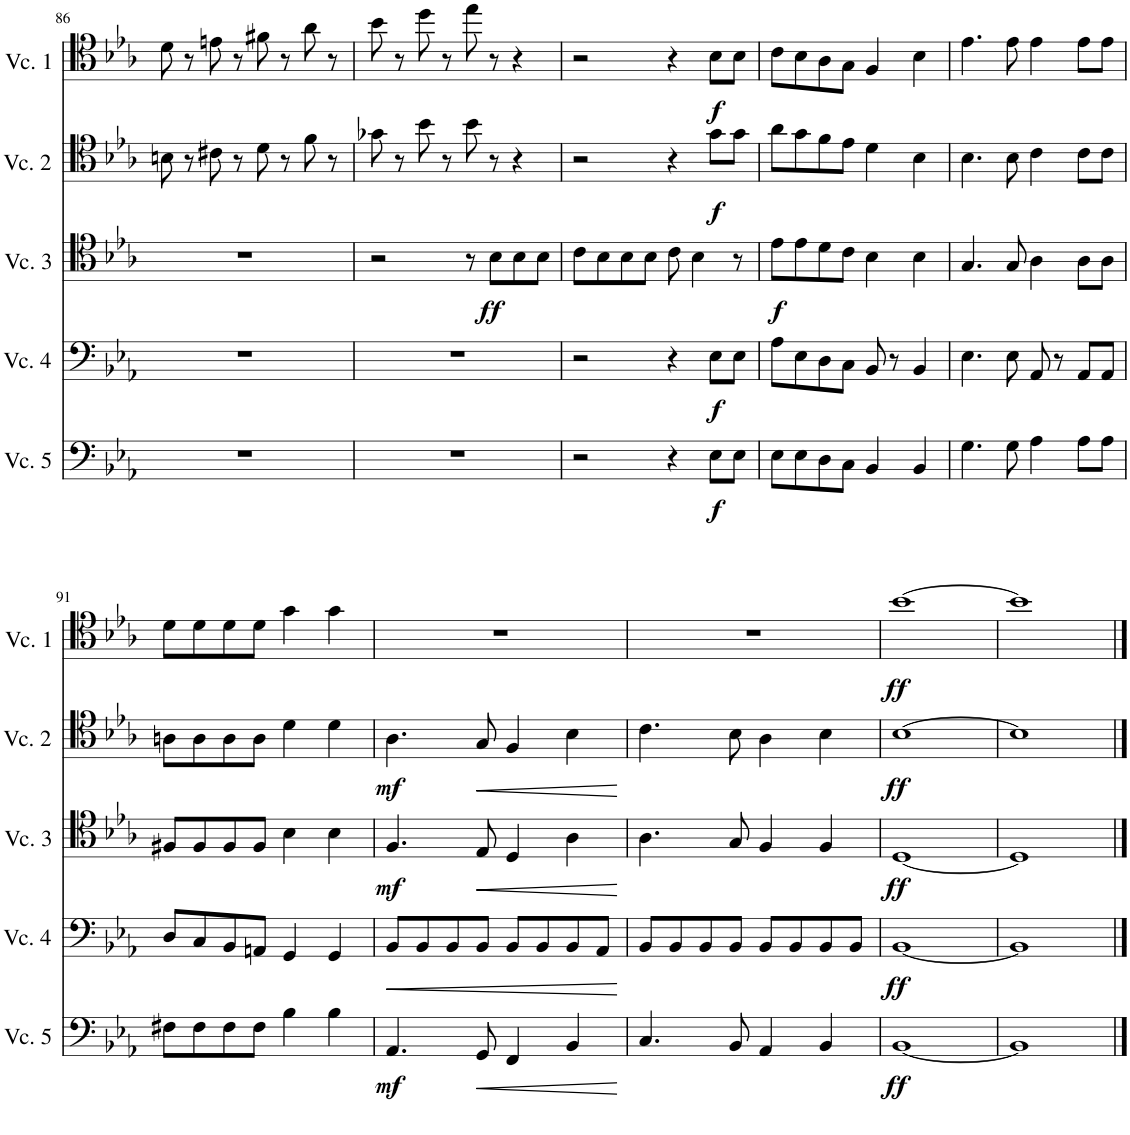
**kern	**dynam	**kern	**dynam	**kern	**dynam	**kern	**dynam	**kern	**dynam
*part5	*part5	*part4	*part4	*part3	*part3	*part2	*part2	*part1	*part1
*staff5	*staff5	*staff4	*staff4	*staff3	*staff3	*staff2	*staff2	*staff1	*staff1
*I"Cello 5	*	*I"Cello 4	*	*I"Cello 3	*	*I"Cello 2	*	*I"Cello 1	*
!!LO:PB:g=z
*clefF4	*	*clefF4	*	*clefC4	*	*clefC4	*	*clefC4	*
*k[b-e-a-]	*	*k[b-e-a-]	*	*k[b-e-a-]	*	*k[b-e-a-]	*	*k[b-e-a-]	*
*M4/4	*	*M4/4	*	*M4/4	*	*M4/4	*	*M4/4	*
=86	=86	=86	=86	=86	=86	=86	=86	=86	=86
1r	.	1r	.	1r	.	8Bn\	.	8d\	.
.	.	.	.	.	.	8r	.	8r	.
.	.	.	.	.	.	8c#X\	.	8en\	.
.	.	.	.	.	.	8r	.	8r	.
.	.	.	.	.	.	8d\	.	8f#X\	.
.	.	.	.	.	.	8r	.	8r	.
.	.	.	.	.	.	8f\	.	8a-\	.
.	.	.	.	.	.	8r	.	8r	.
=87	=87	=87	=87	=87	=87	=87	=87	=87	=87
1r	.	1r	.	2r	.	8g-X\	.	8b-\	.
.	.	.	.	.	.	8r	.	8r	.
.	.	.	.	.	.	8b-\	.	8dd\	.
.	.	.	.	.	.	8r	.	8r	.
.	.	.	.	8r	.	8b-\	.	8ee-\	.
!	!	!	!	!	!LO:DY:b	!	!	!	!
.	.	.	.	8B-\L	ff	8r	.	8r	.
.	.	.	.	8B-\	.	4r	.	4r	.
.	.	.	.	8B-\J	.	.	.	.	.
=88	=88	=88	=88	=88	=88	=88	=88	=88	=88
2r	.	2r	.	8c\L	.	2r	.	2r	.
.	.	.	.	8B-\	.	.	.	.	.
.	.	.	.	8B-\	.	.	.	.	.
.	.	.	.	8B-\J	.	.	.	.	.
4r	.	4r	.	8c\	.	4r	.	4r	.
.	.	.	.	4B-\	.	.	.	.	.
!	!LO:DY:b	!	!LO:DY:b	!	!	!	!LO:DY:b	!	!LO:DY:b
8E-\L	f	8E-\L	f	.	.	8g\L	f	8B-\L	f
8E-\J	.	8E-\J	.	8r	.	8g\J	.	8B-\J	.
=89	=89	=89	=89	=89	=89	=89	=89	=89	=89
!	!	!	!	!	!LO:DY:b	!	!	!	!
8E-\L	.	8A-\L	.	8e-\L	f	8a-\L	.	8c\L	.
8E-\	.	8E-\	.	8e-\	.	8g\	.	8B-\	.
8D\	.	8D\	.	8d\	.	8f\	.	8A-\	.
8C\J	.	8C\J	.	8c\J	.	8e-\J	.	8G\J	.
4BB-/	.	8BB-/	.	4B-\	.	4d\	.	4F/	.
.	.	8r	.	.	.	.	.	.	.
4BB-/	.	4BB-/	.	4B-\	.	4B-\	.	4B-\	.
=90	=90	=90	=90	=90	=90	=90	=90	=90	=90
4.G\	.	4.E-\	.	4.G/	.	4.B-\	.	4.e-\	.
8G\	.	8E-\	.	8G/	.	8B-\	.	8e-\	.
4A-\	.	8AA-/	.	4A-\	.	4c\	.	4e-\	.
.	.	8r	.	.	.	.	.	.	.
8A-\L	.	8AA-/L	.	8A-\L	.	8c\L	.	8e-\L	.
8A-\J	.	8AA-/J	.	8A-\J	.	8c\J	.	8e-\J	.
!!LO:LB:g=z
=91	=91	=91	=91	=91	=91	=91	=91	=91	=91
8F#X\L	.	8D/L	.	8F#X/L	.	8An\L	.	8d\L	.
8F#\	.	8C/	.	8F#/	.	8A\	.	8d\	.
8F#\	.	8BB-/	.	8F#/	.	8A\	.	8d\	.
8F#\J	.	8AAn/J	.	8F#/J	.	8A\J	.	8d\J	.
4B-\	.	4GG/	.	4B-\	.	4d\	.	4g\	.
4B-\	.	4GG/	.	4B-\	.	4d\	.	4g\	.
=92	=92	=92	=92	=92	=92	=92	=92	=92	=92
!	!LO:DY:b	!	!LO:HP:b	!	!LO:DY:b	!	!LO:DY:b	!	!
4.AA-/	mf	8BB-/L	<	4.F/	mf	4.A-\	mf	1r	.
.	.	8BB-/	.	.	.	.	.	.	.
.	.	8BB-/	.	.	.	.	.	.	.
!	!LO:HP:b	!	!	!	!LO:HP:b	!	!LO:HP:b	!	!
8GG/	<	8BB-/J	.	8E-/	<	8G/	<	.	.
4FF/	.	8BB-/L	.	4D/	.	4F/	.	.	.
.	.	8BB-/	.	.	.	.	.	.	.
4BB-/	.	8BB-/	.	4A-\	.	4B-\	.	.	.
.	.	8AA-/J	.	.	.	.	.	.	.
.	[	.	[	.	[	.	[	.	.
=93	=93	=93	=93	=93	=93	=93	=93	=93	=93
4.C/	.	8BB-/L	.	4.A-\	.	4.c\	.	1r	.
.	.	8BB-/	.	.	.	.	.	.	.
.	.	8BB-/	.	.	.	.	.	.	.
8BB-/	.	8BB-/J	.	8G/	.	8B-\	.	.	.
4AA-/	.	8BB-/L	.	4F/	.	4A-\	.	.	.
.	.	8BB-/	.	.	.	.	.	.	.
4BB-/	.	8BB-/	.	4F/	.	4B-\	.	.	.
.	.	8BB-/J	.	.	.	.	.	.	.
=94	=94	=94	=94	=94	=94	=94	=94	=94	=94
!	!LO:DY:b	!	!LO:DY:b	!	!LO:DY:b	!	!LO:DY:b	!	!LO:DY:b
[1BB-	ff	[1BB-	ff	[1D	ff	[1B-	ff	[1b-	ff
=95	=95	=95	=95	=95	=95	=95	=95	=95	=95
1BB-]	.	1BB-]	.	1D]	.	1B-]	.	1b-]	.
==	==	==	==	==	==	==	==	==	==
*-	*-	*-	*-	*-	*-	*-	*-	*-	*-
